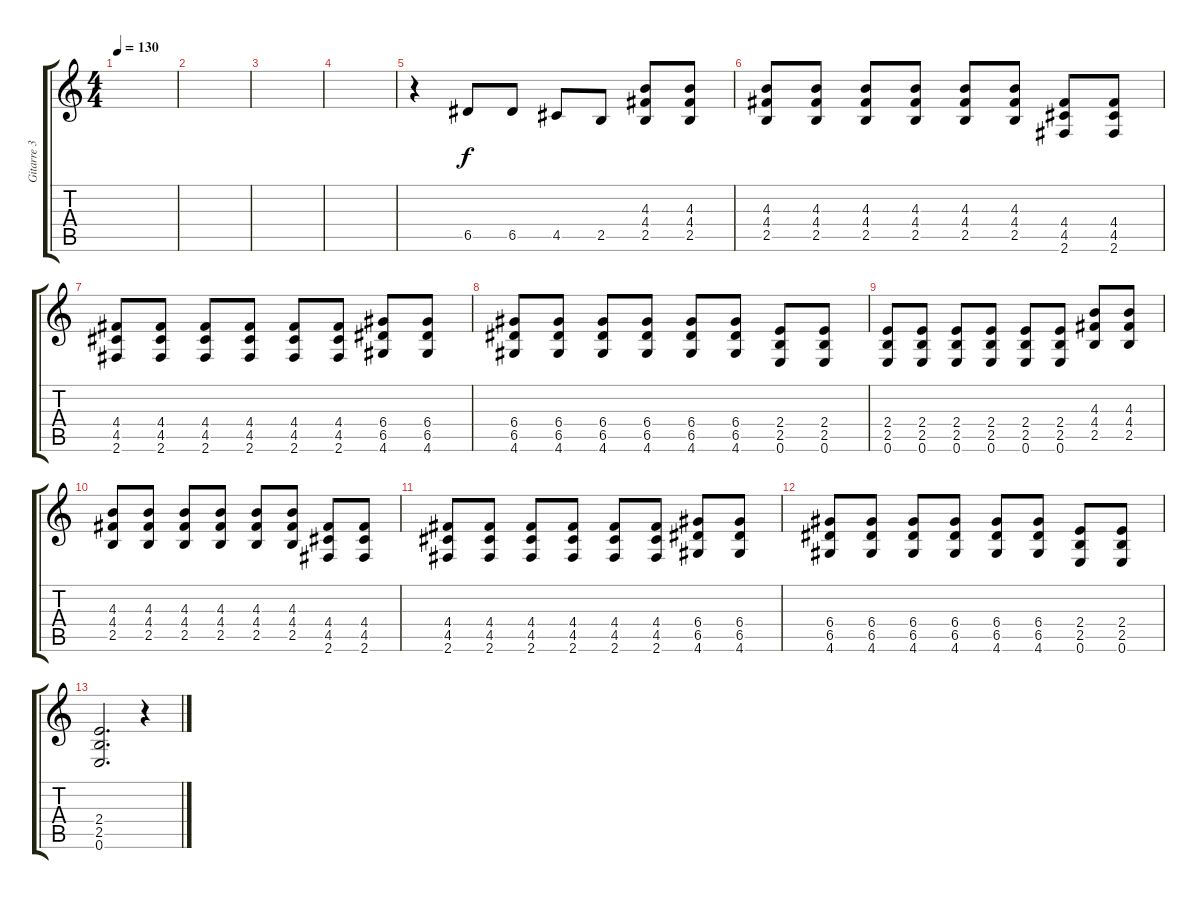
\track ("Gitarre 3" "Gitarre 3") {instrument overdrivenguitar}
\staff {score tabs}
\tuning (E4 B3 G3 D3 A2 E2) {hide}
\ts (4 4)
\tempo 130
\clef g2
\ks c
|
|
|
|
r.4 6.5.8 6.5.8 4.5.8 2.5.8 (4.3 4.4 2.5).8 (4.3 4.4 2.5).8 |
(4.3 4.4 2.5).8 (4.3 4.4 2.5).8 (4.3 4.4 2.5).8 (4.3 4.4 2.5).8 (4.3 4.4 2.5).8 (4.3 4.4 2.5).8 (4.4 4.5 2.6).8 (4.4 4.5 2.6).8 |
(4.4 4.5 2.6).8 (4.4 4.5 2.6).8 (4.4 4.5 2.6).8 (4.4 4.5 2.6).8 (4.4 4.5 2.6).8 (4.4 4.5 2.6).8 (6.4 6.5 4.6).8 (6.4 6.5 4.6).8 |
(6.4 6.5 4.6).8 (6.4 6.5 4.6).8 (6.4 6.5 4.6).8 (6.4 6.5 4.6).8 (6.4 6.5 4.6).8 (6.4 6.5 4.6).8 (2.4 2.5 0.6).8 (2.4 2.5 0.6).8 |
(2.4 2.5 0.6).8 (2.4 2.5 0.6).8 (2.4 2.5 0.6).8 (2.4 2.5 0.6).8 (2.4 2.5 0.6).8 (2.4 2.5 0.6).8 (4.3 4.4 2.5).8 (4.3 4.4 2.5).8 |
(4.3 4.4 2.5).8 (4.3 4.4 2.5).8 (4.3 4.4 2.5).8 (4.3 4.4 2.5).8 (4.3 4.4 2.5).8 (4.3 4.4 2.5).8 (4.4 4.5 2.6).8 (4.4 4.5 2.6).8 |
(4.4 4.5 2.6).8 (4.4 4.5 2.6).8 (4.4 4.5 2.6).8 (4.4 4.5 2.6).8 (4.4 4.5 2.6).8 (4.4 4.5 2.6).8 (6.4 6.5 4.6).8 (6.4 6.5 4.6).8 |
(6.4 6.5 4.6).8 (6.4 6.5 4.6).8 (6.4 6.5 4.6).8 (6.4 6.5 4.6).8 (6.4 6.5 4.6).8 (6.4 6.5 4.6).8 (2.4 2.5 0.6).8 (2.4 2.5 0.6).8 |
(2.4 2.5 0.6).2{d} r.4
